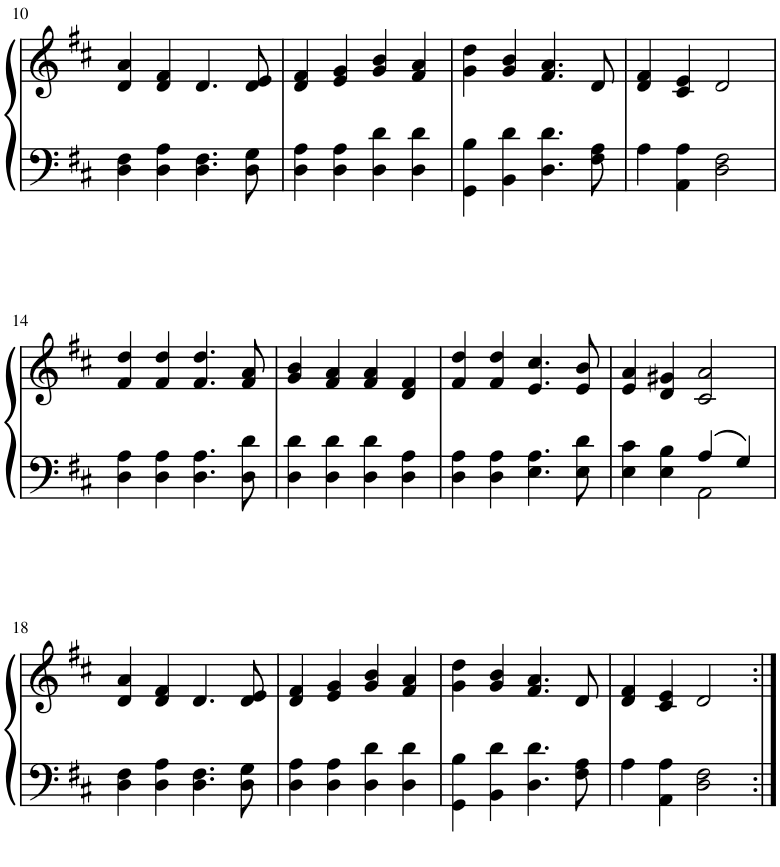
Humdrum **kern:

**kern	**kern
*part1	*part1
*staff2	*staff1
*I"Piano	*
*I'Pno.	*
!!LO:PB:g=z
*clefF4	*clefG2
*k[f#c#]	*k[f#c#]
*M4/4	*M4/4
=10	=10
4D\ 4F#\	4d/ 4a/
4D\ 4A\	4d/ 4f#/
4.D\ 4.F#\	4.d/
8D\ 8G\	8d/ 8e/
=11	=11
4D\ 4A\	4d/ 4f#/
4D\ 4A\	4e/ 4g/
4D\ 4d\	4g/ 4b/
4D\ 4d\	4f#/ 4a/
=12	=12
4GG\ 4B\	4g\ 4dd\
4BB\ 4d\	4g/ 4b/
4.D\ 4.d\	4.f#/ 4.a/
8F#\ 8A\	8d/
=13	=13
4A\	4d/ 4f#/
4AA\ 4A\	4c#/ 4e/
2D\ 2F#\	2d/
!!LO:LB:g=z
=14	=14
4D\ 4A\	4f#/ 4dd/
4D\ 4A\	4f#/ 4dd/
4.D\ 4.A\	4.f#/ 4.dd/
8D\ 8d\	8f#/ 8a/
=15	=15
4D\ 4d\	4g/ 4b/
4D\ 4d\	4f#/ 4a/
4D\ 4d\	4f#/ 4a/
4D\ 4A\	4d/ 4f#/
=16	=16
4D\ 4A\	4f#/ 4dd/
4D\ 4A\	4f#/ 4dd/
4.E\ 4.A\	4.e/ 4.cc#/
8E\ 8d\	8e/ 8b/
=17	=17
*^	*
2ryy	4E\ 4c#\	4e/ 4a/
.	4E\ 4B\	4d/ 4g#X/
4A/	2AA\	2c#/ 2a/
4G/	.	.
*v	*v	*
!!LO:LB:g=z
=18	=18
4D\ 4F#\	4d/ 4a/
4D\ 4A\	4d/ 4f#/
4.D\ 4.F#\	4.d/
8D\ 8G\	8d/ 8e/
=19	=19
4D\ 4A\	4d/ 4f#/
4D\ 4A\	4e/ 4g/
4D\ 4d\	4g/ 4b/
4D\ 4d\	4f#/ 4a/
=20	=20
4GG\ 4B\	4g\ 4dd\
4BB\ 4d\	4g/ 4b/
4.D\ 4.d\	4.f#/ 4.a/
8F#\ 8A\	8d/
=21	=21
4A\	4d/ 4f#/
4AA\ 4A\	4c#/ 4e/
2D\ 2F#\	2d/
=:|!	=:|!
*-	*-
